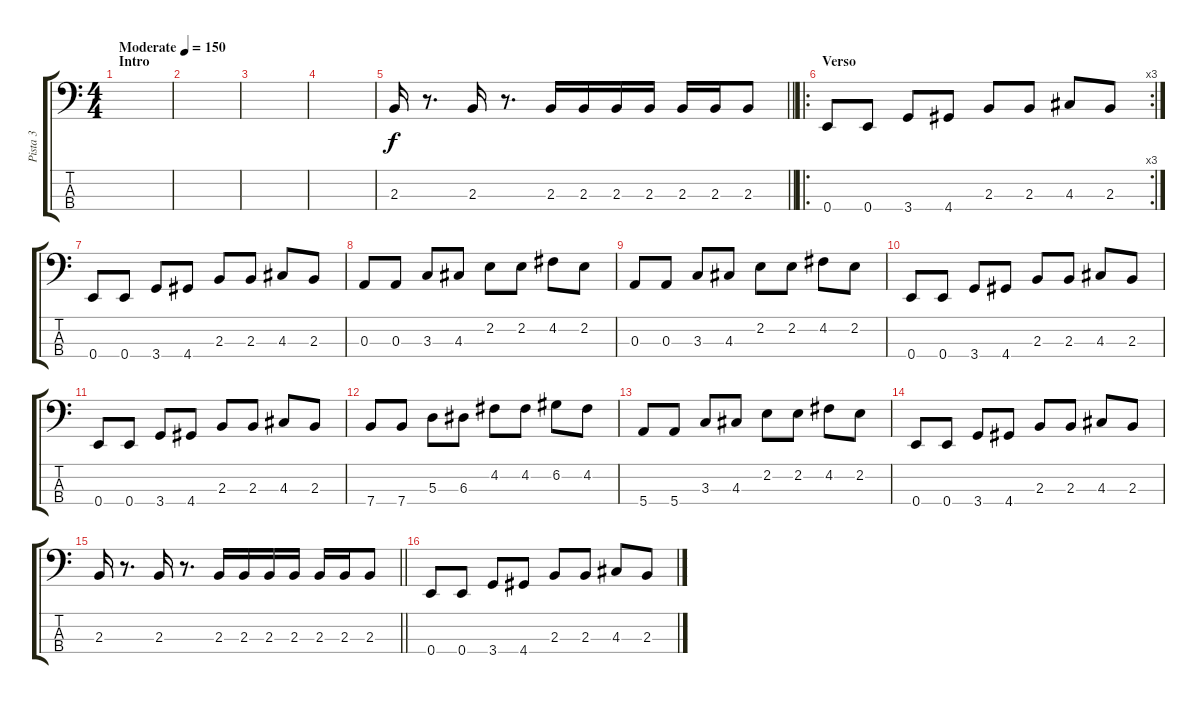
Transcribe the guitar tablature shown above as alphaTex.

\track ("Pista 3" "Pista 3") {instrument electricbassfinger}
\staff {score tabs}
\tuning (G2 D2 A1 E1) {hide}
\ts (4 4)
\section ("" "Intro")
\tempo (150 "Moderate")
\clef f4
\ks c
|
|
|
|
\barLineRight lightlight
2.3.16 r.8{d} 2.3.16 r.8{d} 2.3.16 2.3.16 2.3.16 2.3.16 2.3.16 2.3.16 2.3.8 |
\ro
\rc 3
\section ("" "Verso")
0.4.8 0.4.8 3.4.8 4.4.8 2.3.8 2.3.8 4.3.8 2.3.8 |
0.4.8 0.4.8 3.4.8 4.4.8 2.3.8 2.3.8 4.3.8 2.3.8 |
0.3.8 0.3.8 3.3.8 4.3.8 2.2.8 2.2.8 4.2.8 2.2.8 |
0.3.8 0.3.8 3.3.8 4.3.8 2.2.8 2.2.8 4.2.8 2.2.8 |
0.4.8 0.4.8 3.4.8 4.4.8 2.3.8 2.3.8 4.3.8 2.3.8 |
0.4.8 0.4.8 3.4.8 4.4.8 2.3.8 2.3.8 4.3.8 2.3.8 |
7.4.8 7.4.8 5.3.8 6.3.8 4.2.8 4.2.8 6.2.8 4.2.8 |
5.4.8 5.4.8 3.3.8 4.3.8 2.2.8 2.2.8 4.2.8 2.2.8 |
0.4.8 0.4.8 3.4.8 4.4.8 2.3.8 2.3.8 4.3.8 2.3.8 |
\barLineRight lightlight
2.3.16 r.8{d} 2.3.16 r.8{d} 2.3.16 2.3.16 2.3.16 2.3.16 2.3.16 2.3.16 2.3.8 |
\section ("" "")
0.4.8 0.4.8 3.4.8 4.4.8 2.3.8 2.3.8 4.3.8 2.3.8
